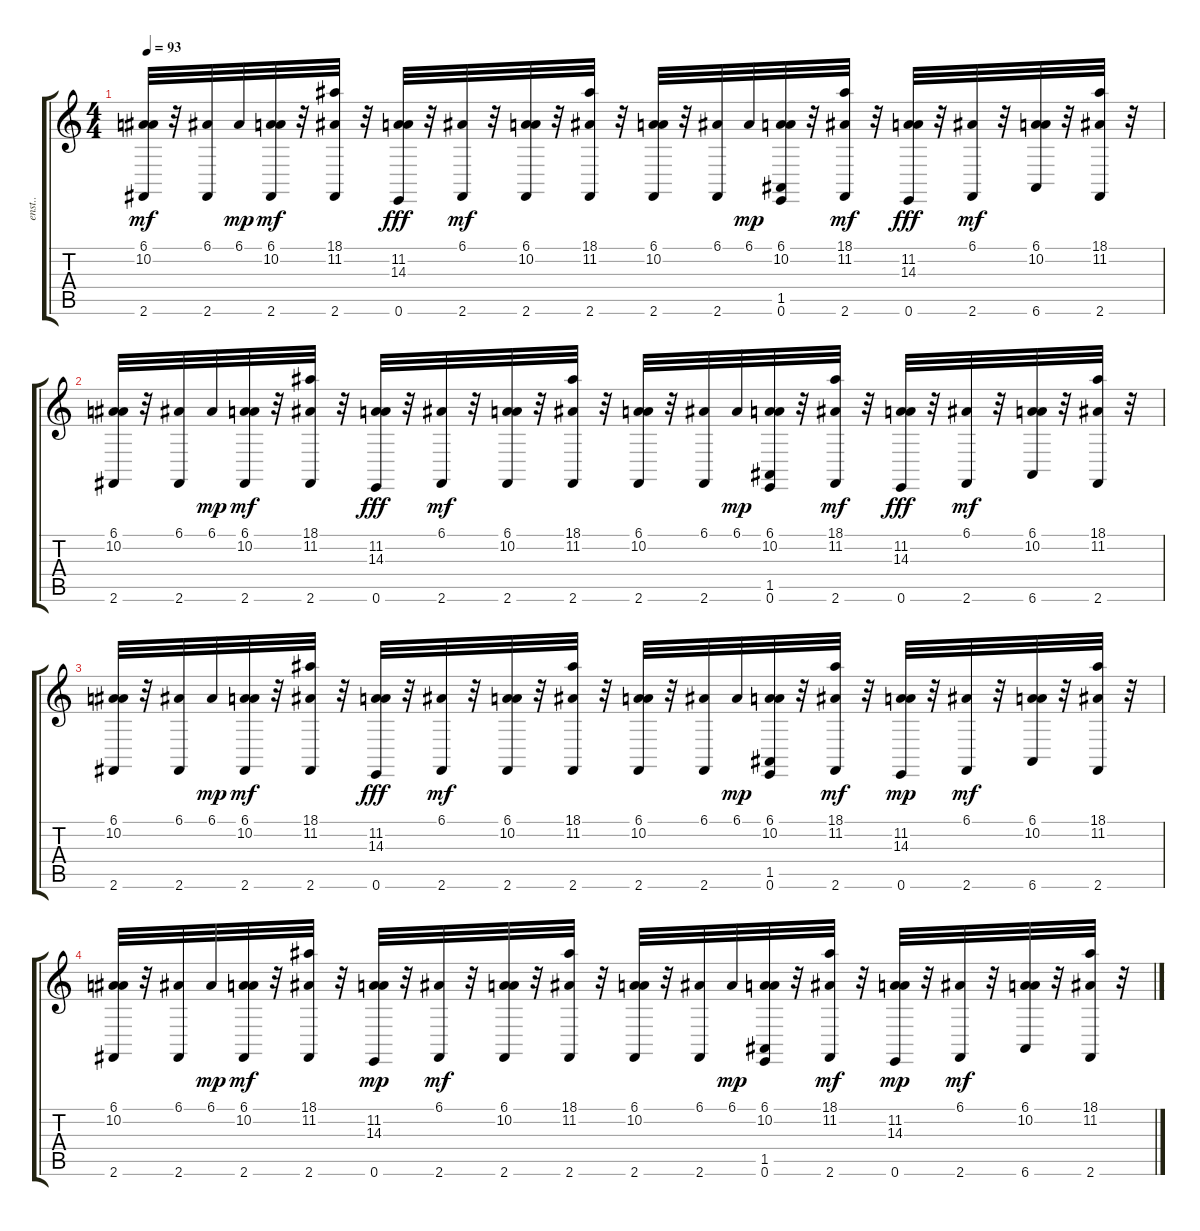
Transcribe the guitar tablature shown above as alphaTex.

\track ("enst.." "enst..") {instrument drawbarorgan}
\staff {score tabs}
\tuning (E4 B3 G3 D3 A2 E2) {hide}
\ts (4 4)
\tempo 93
\clef g2
\ks c
(6.1 10.2 2.6).32{dy mf} r.32 (6.1 2.6).32 6.1.32{dy mp} (6.1 10.2 2.6).32{dy mf} r.32 (18.1 11.2 2.6).32 r.32 (11.2 14.3 0.6).32{dy fff} r.32 (6.1 2.6).32{dy mf} r.32 (6.1 10.2 2.6).32 r.32 (18.1 11.2 2.6).32 r.32 (6.1 10.2 2.6).32 r.32 (6.1 2.6).32 6.1.32{dy mp} (6.1 10.2 1.5 0.6).32 r.32 (18.1 11.2 2.6).32{dy mf} r.32 (11.2 14.3 0.6).32{dy fff} r.32 (6.1 2.6).32{dy mf} r.32 (6.1 10.2 6.6).32 r.32 (18.1 11.2 2.6).32 r.32 |
(6.1 10.2 2.6).32 r.32 (6.1 2.6).32 6.1.32{dy mp} (6.1 10.2 2.6).32{dy mf} r.32 (18.1 11.2 2.6).32 r.32 (11.2 14.3 0.6).32{dy fff} r.32 (6.1 2.6).32{dy mf} r.32 (6.1 10.2 2.6).32 r.32 (18.1 11.2 2.6).32 r.32 (6.1 10.2 2.6).32 r.32 (6.1 2.6).32 6.1.32{dy mp} (6.1 10.2 1.5 0.6).32 r.32 (18.1 11.2 2.6).32{dy mf} r.32 (11.2 14.3 0.6).32{dy fff} r.32 (6.1 2.6).32{dy mf} r.32 (6.1 10.2 6.6).32 r.32 (18.1 11.2 2.6).32 r.32 |
(6.1 10.2 2.6).32 r.32 (6.1 2.6).32 6.1.32{dy mp} (6.1 10.2 2.6).32{dy mf} r.32 (18.1 11.2 2.6).32 r.32 (11.2 14.3 0.6).32{dy fff} r.32 (6.1 2.6).32{dy mf} r.32 (6.1 10.2 2.6).32 r.32 (18.1 11.2 2.6).32 r.32 (6.1 10.2 2.6).32 r.32 (6.1 2.6).32 6.1.32{dy mp} (6.1 10.2 1.5 0.6).32 r.32 (18.1 11.2 2.6).32{dy mf} r.32 (11.2 14.3 0.6).32{dy mp} r.32 (6.1 2.6).32{dy mf} r.32 (6.1 10.2 6.6).32 r.32 (18.1 11.2 2.6).32 r.32 |
(6.1 10.2 2.6).32 r.32 (6.1 2.6).32 6.1.32{dy mp} (6.1 10.2 2.6).32{dy mf} r.32 (18.1 11.2 2.6).32 r.32 (11.2 14.3 0.6).32{dy mp} r.32 (6.1 2.6).32{dy mf} r.32 (6.1 10.2 2.6).32 r.32 (18.1 11.2 2.6).32 r.32 (6.1 10.2 2.6).32 r.32 (6.1 2.6).32 6.1.32{dy mp} (6.1 10.2 1.5 0.6).32 r.32 (18.1 11.2 2.6).32{dy mf} r.32 (11.2 14.3 0.6).32{dy mp} r.32 (6.1 2.6).32{dy mf} r.32 (6.1 10.2 6.6).32 r.32 (18.1 11.2 2.6).32 r.32
